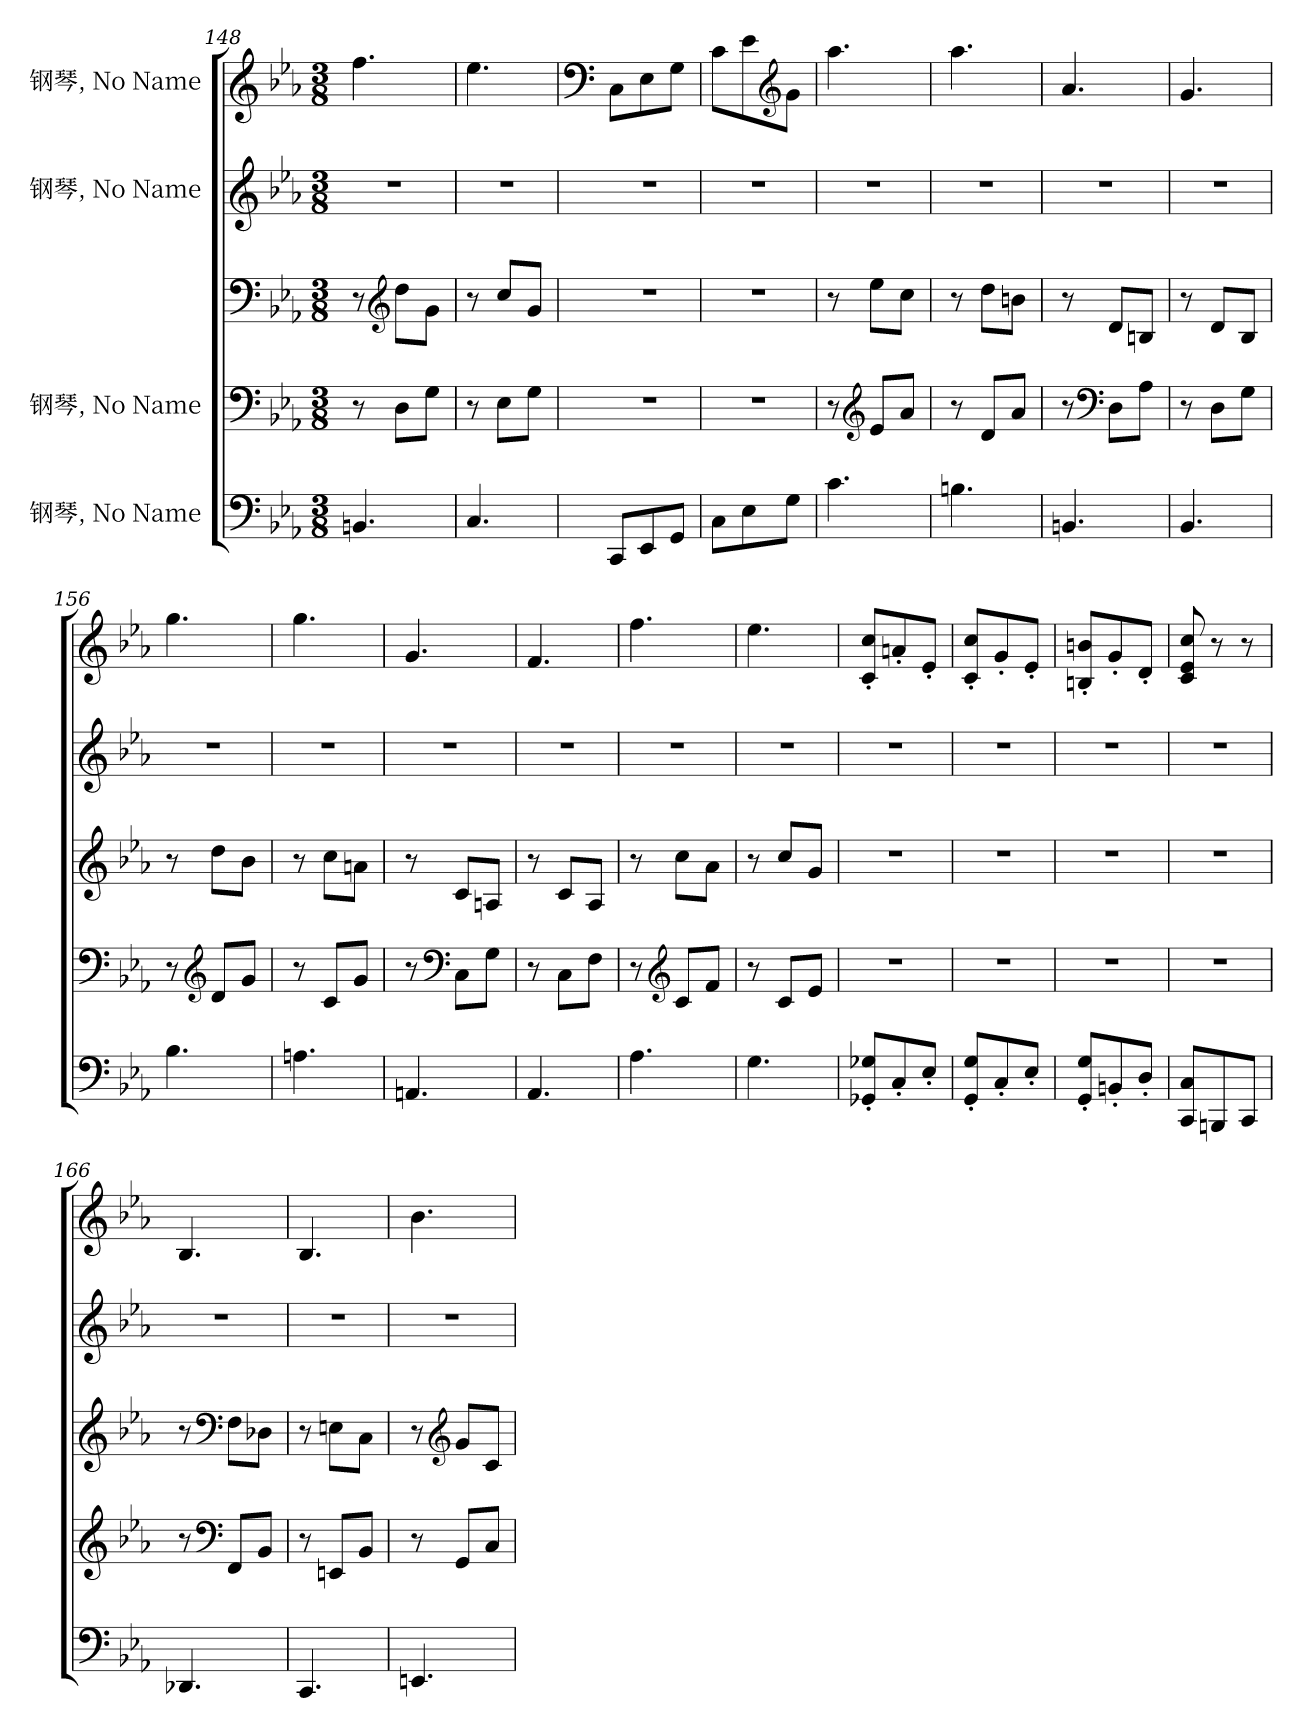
**kern	**kern	**kern	**kern	**kern
*part4	*part3	*part3	*part2	*part1
*staff5	*staff4	*staff3	*staff2	*staff1
*I"钢琴, No Name	*I"钢琴, No Name	*	*I"钢琴, No Name	*I"钢琴, No Name
*clefF4	*clefF4	*clefF4	*clefG2	*clefG2
*k[b-e-a-]	*k[b-e-a-]	*k[b-e-a-]	*k[b-e-a-]	*k[b-e-a-]
*M3/8	*M3/8	*M3/8	*M3/8	*M3/8
*MM205	*MM205	*MM205	*MM205	*MM205
=148	=148	=148	=148	=148
4.BBn/	8r	8r	4.r	4.ff\
*	*	*clefG2	*	*
.	8D\L	8dd\L	.	.
.	8G\J	8g\J	.	.
=149	=149	=149	=149	=149
4.C/	8r	8r	4.r	4.ee-\
.	8E-\L	8cc/L	.	.
.	8G\J	8g/J	.	.
!!LO:LB:g=z
=150	=150	=150	=150	=150
*	*	*	*	*clefF4
*	*	*	*	*MM205
8CC/L	4.r	4.r	4.r	8C\L
8EE-/	.	.	.	8E-\
8GG/J	.	.	.	8G\J
=151	=151	=151	=151	=151
8C\L	4.r	4.r	4.r	8c\L
8E-\	.	.	.	8e-\
*	*	*	*	*clefG2
8G\J	.	.	.	8g\J
=152	=152	=152	=152	=152
*	*	*	*	*MM205
4.c\	8r	8r	4.r	4.aa-\
*	*clefG2	*	*	*
.	8e-/L	8ee-\L	.	.
.	8a-/J	8cc\J	.	.
=153	=153	=153	=153	=153
4.Bn\	8r	8r	4.r	4.aa-\
.	8d/L	8dd\L	.	.
.	8a-/J	8bn\J	.	.
=154	=154	=154	=154	=154
*	*	*	*	*MM205
4.BBn/	8r	8r	4.r	4.a-/
*	*clefF4	*	*	*
.	8D\L	8d/L	.	.
.	8A-\J	8Bn/J	.	.
=155	=155	=155	=155	=155
4.BB-/	8r	8r	4.r	4.g/
.	8D\L	8d/L	.	.
.	8G\J	8B-/J	.	.
=156	=156	=156	=156	=156
*	*	*	*	*MM205
4.B-\	8r	8r	4.r	4.gg\
*	*clefG2	*	*	*
.	8d/L	8dd\L	.	.
.	8g/J	8b-\J	.	.
=157	=157	=157	=157	=157
4.An\	8r	8r	4.r	4.gg\
.	8c/L	8cc\L	.	.
.	8g/J	8an\J	.	.
!!LO:PB:g=z
=158	=158	=158	=158	=158
*	*	*	*	*MM205
4.AAn/	8r	8r	4.r	4.g/
*	*clefF4	*	*	*
.	8C\L	8c/L	.	.
.	8G\J	8An/J	.	.
=159	=159	=159	=159	=159
4.AA-/	8r	8r	4.r	4.f/
.	8C\L	8c/L	.	.
.	8F\J	8A-/J	.	.
=160	=160	=160	=160	=160
*	*	*	*	*MM205
4.A-\	8r	8r	4.r	4.ff\
*	*clefG2	*	*	*
.	8c/L	8cc\L	.	.
.	8f/J	8a-\J	.	.
=161	=161	=161	=161	=161
4.G\	8r	8r	4.r	4.ee-\
.	8c/L	8cc/L	.	.
.	8e-/J	8g/J	.	.
=162	=162	=162	=162	=162
*	*	*	*	*MM205
8GG-X/' 8G-X/'L	4.r	4.r	4.r	8c/' 8cc/'L
8C'/	.	.	.	8an'/
8E-'/J	.	.	.	8e-'/J
=163	=163	=163	=163	=163
*	*	*	*	*MM205
8GG/' 8G/'L	4.r	4.r	4.r	8c/' 8cc/'L
8C'/	.	.	.	8g'/
8E-'/J	.	.	.	8e-'/J
=164	=164	=164	=164	=164
*	*	*	*	*MM205
8GG/' 8G/'L	4.r	4.r	4.r	8Bn/' 8bn/'L
8BBn'/	.	.	.	8g'/
8D'/J	.	.	.	8d'/J
=165	=165	=165	=165	=165
*	*	*	*	*MM199
8CC/ 8C/L	4.r	4.r	4.r	8c/ 8e-/ 8cc/
*	*	*	*	*MM205
8BBBn/	.	.	.	8r
8CC/J	.	.	.	8r
!!LO:LB:g=z
=166	=166	=166	=166	=166
*	*	*	*	*MM205
4.DD-X/	8r	8r	4.r	4.B-/
*	*clefF4	*clefF4	*	*
.	8FF/L	8F\L	.	.
.	8BB-/J	8D-X\J	.	.
=167	=167	=167	=167	=167
4.CC/	8r	8r	4.r	4.B-/
.	8EEn/L	8En\L	.	.
.	8BB-/J	8C\J	.	.
=168	=168	=168	=168	=168
*	*	*	*	*MM205
4.EEn/	8r	8r	4.r	4.b-\
*	*	*clefG2	*	*
.	8GG/L	8g/L	.	.
.	8C/J	8c/J	.	.
=	=	=	=	=
*-	*-	*-	*-	*-
